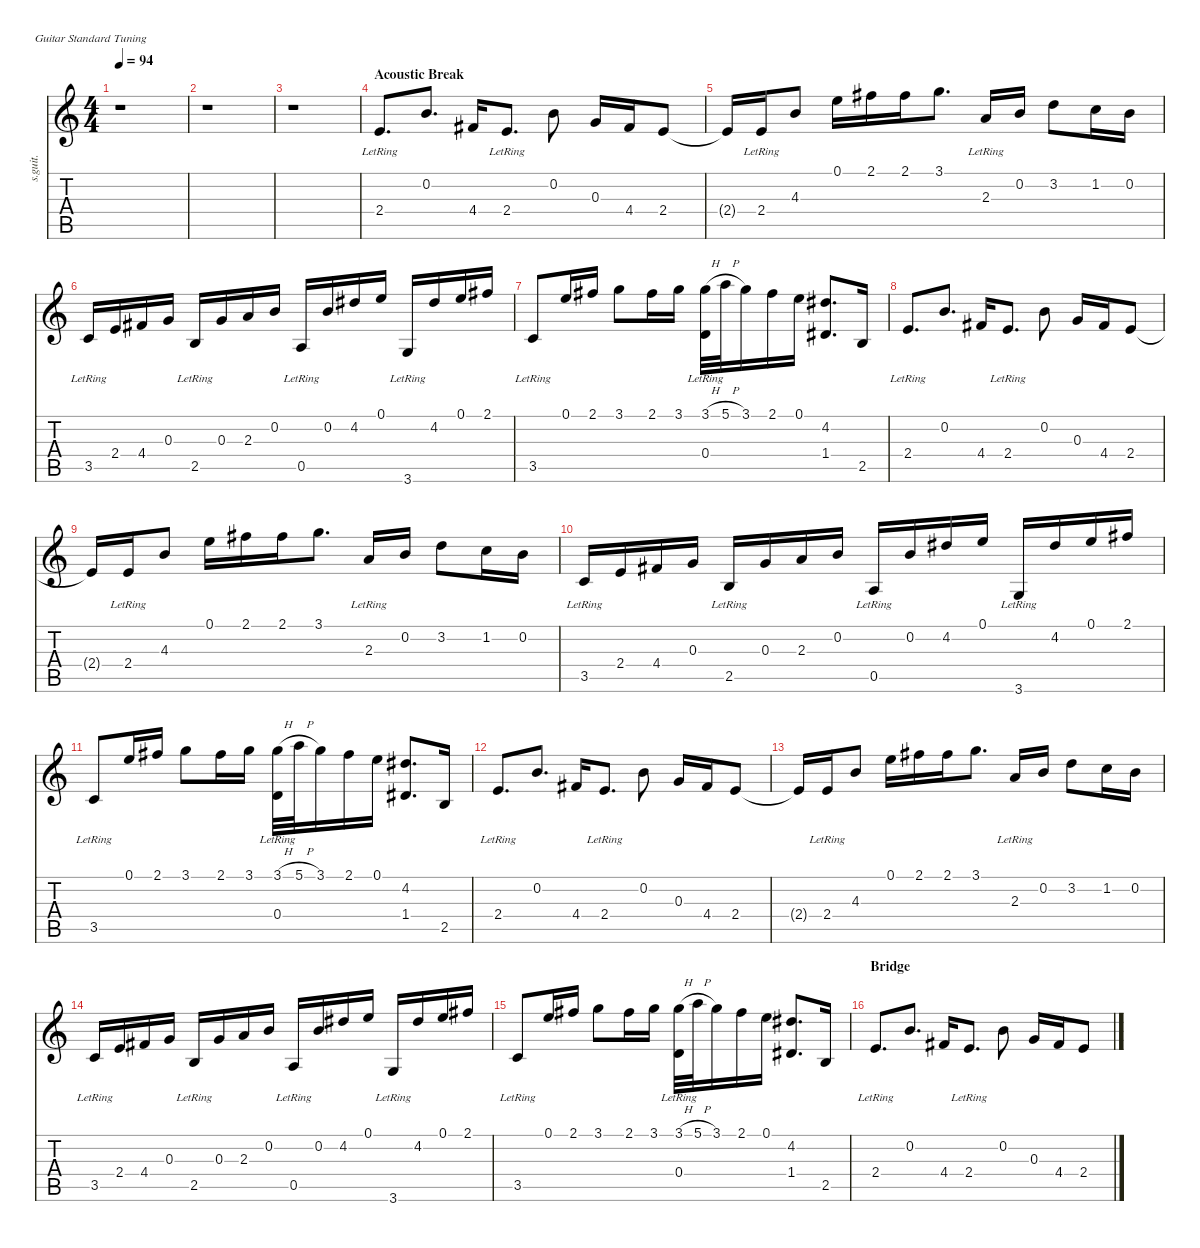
\defaultSystemsLayout 4
\hideDynamics
\bracketExtendMode nobrackets
\track ("Additional Guitar" "s.guit.") {instrument acousticguitarsteel}
\staff {score tabs}
\tuning (E4 B3 G3 D3 A2 E2)
\ts (4 4)
\tempo 94
\clef g2
\ks c
r.1{dy mf} |
r.1 |
r.1 |
\section ("" "Acoustic Break")
2.4{lr}.8{d dy f} 0.2.8{d} 4.4{acc #}.16 2.4{lr}.8{d} 0.2.8 0.3.16 4.4{acc #}.16 2.4.8 |
2.4{t}.16 2.4{lr}.16 4.3.8 0.1.16 2.1{acc #}.16 2.1{acc #}.16 3.1.8{d} 2.3{lr}.16 0.2.16 3.2.8 1.2.16 0.2.16 |
3.5{lr}.16 2.4.16 4.4{acc #}.16 0.3.16 2.5{lr}.16 0.3.16 2.3.16 0.2.16 0.5{lr}.16 0.2.16 4.2{acc #}.16 0.1.16 3.6{lr}.16 4.2{acc #}.16{dy mp} 0.1.16{dy f} 2.1{acc #}.16 |
3.5{lr}.8 0.1.16 2.1{acc #}.16 3.1.8 2.1{acc #}.16 3.1.16 (3.1{h} 0.4{lr}).32 5.1{h}.32 3.1.16 2.1{acc #}.16 0.1.16 (4.2{acc #} 1.4{acc #}).8{d} 2.5.16 |
2.4{lr}.8{d} 0.2.8{d} 4.4{acc #}.16 2.4{lr}.8{d} 0.2.8 0.3.16 4.4{acc #}.16 2.4.8 |
2.4{t}.16 2.4{lr}.16 4.3.8 0.1.16 2.1{acc #}.16 2.1{acc #}.16 3.1.8{d} 2.3{lr}.16 0.2.16 3.2.8 1.2.16 0.2.16 |
3.5{lr}.16 2.4.16 4.4{acc #}.16 0.3.16 2.5{lr}.16 0.3.16 2.3.16 0.2.16 0.5{lr}.16 0.2.16 4.2{acc #}.16 0.1.16 3.6{lr}.16 4.2{acc #}.16 0.1.16 2.1{acc #}.16 |
3.5{lr}.8 0.1.16 2.1{acc #}.16 3.1.8 2.1{acc #}.16 3.1.16 (3.1{h} 0.4{lr}).32 5.1{h}.32 3.1.16 2.1{acc #}.16 0.1.16 (4.2{acc #} 1.4{acc #}).8{d} 2.5.16 |
2.4{lr}.8{d} 0.2.8{d} 4.4{acc #}.16 2.4{lr}.8{d} 0.2.8 0.3.16 4.4{acc #}.16 2.4.8 |
2.4{t}.16 2.4{lr}.16 4.3.8 0.1.16 2.1{acc #}.16 2.1{acc #}.16 3.1.8{d} 2.3{lr}.16 0.2.16 3.2.8 1.2.16 0.2.16 |
3.5{lr}.16 2.4.16 4.4{acc #}.16 0.3.16 2.5{lr}.16 0.3.16 2.3.16 0.2.16 0.5{lr}.16 0.2.16 4.2{acc #}.16 0.1.16 3.6{lr}.16 4.2{acc #}.16 0.1.16 2.1{acc #}.16 |
3.5{lr}.8 0.1.16 2.1{acc #}.16 3.1.8 2.1{acc #}.16 3.1.16 (3.1{h} 0.4{lr}).32 5.1{h}.32 3.1.16 2.1{acc #}.16 0.1.16 (4.2{acc #} 1.4{acc #}).8{d} 2.5.16 |
\section ("" "Bridge")
2.4{lr}.8{d} 0.2.8{d} 4.4{acc #}.16 2.4{lr}.8{d} 0.2.8 0.3.16 4.4{acc #}.16 2.4.8
